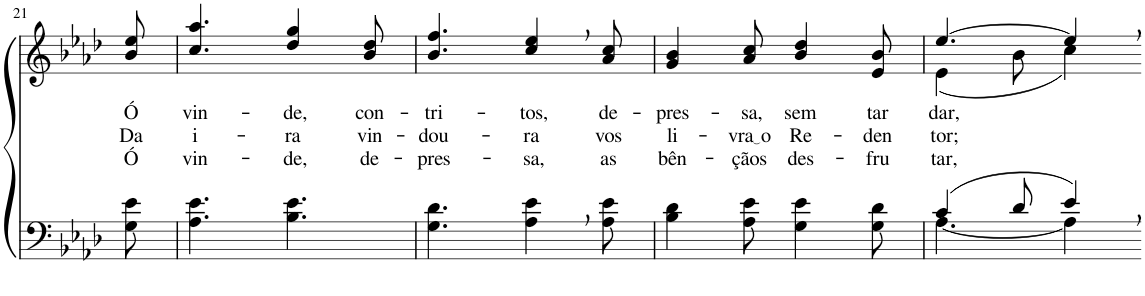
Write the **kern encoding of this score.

**kern	**kern	**text	**text	**text
*part2	*part1	*part1	*part1	*part1
*staff2	*staff1	*staff1	*staff1	*staff1
*I"Parte III e IV	*I"Parte I e II	*	*	*
!!LO:PB:g=z
*clefF4	*clefG2	*	*	*
*Trd2c3	*Trd2c3	*	*	*
*k[b-e-a-d-]	*k[b-e-a-d-]	*	*	*
*M6/8	*M6/8	*	*	*
=21	=21	=21	=21	=21
!	!	!LO:LY:b	!LO:LY:b	!LO:LY:b
8G\ 8e-\	8b-/ 8ee-/	Ó	-Da	Ó
=22	=22	=22	=22	=22
!	!	!LO:LY:b	!LO:LY:b	!LO:LY:b
4.A-\ 4.e-\	4.cc/ 4.aa-/	vin-	i-	vin-
!	!	!LO:LY:b	!LO:LY:b	!LO:LY:b
4.B-\ 4.e-\	4dd-/ 4gg/	-de,	-ra	-de,
!	!	!LO:LY:b	!LO:LY:b	!LO:LY:b
.	8b-/ 8dd-/	con-	vin-	de-
=23	=23	=23	=23	=23
!	!	!LO:LY:b	!LO:LY:b	!LO:LY:b
4.G\ 4.d-\	4.b-/ 4.ff/	-tri-	-dou-	-pres-
!	!	!LO:LY:b	!LO:LY:b	!LO:LY:b
4A-\, 4e-\,	4cc/, 4ee-/,	-tos,	-ra	-sa,
!	!	!LO:LY:b	!LO:LY:b	!LO:LY:b
8A-\ 8e-\	8a-/ 8cc/	de-	vos	as
=24	=24	=24	=24	=24
!	!	!LO:LY:b	!LO:LY:b	!LO:LY:b
4B-\ 4d-\	4g/ 4b-/	-pres-	li-	bên-
!	!	!LO:LY:b	!LO:LY:b	!LO:LY:b
8A-\ 8e-\	8a-/ 8cc/	-sa,	vra o	-çãos
!	!	!LO:LY:b	!LO:LY:b	!LO:LY:b
4G\ 4e-\	4b-/ 4dd-/	sem	Re-	des-
!	!	!LO:LY:b	!LO:LY:b	!LO:LY:b
8G\ 8d-\	8e-/ 8b-/	tar-	-den-	-fru-
=25	=25	=25	=25	=25
*^	*^	*	*	*
!	!	!	!	!LO:LY:b	!LO:LY:b	!LO:LY:b
(4c/	[4.A-\	[4.ee-/	(4e-\	-dar,	-tor;	-tar,
8d-/	.	.	8b-\	.	.	.
4e-,/)	4A-\]	4ee-,/]	4cc\)	.	.	.
*v	*v	*	*	*	*	*
*	*v	*v	*	*	*
=-	=-	=-	=-	=-
*-	*-	*-	*-	*-
